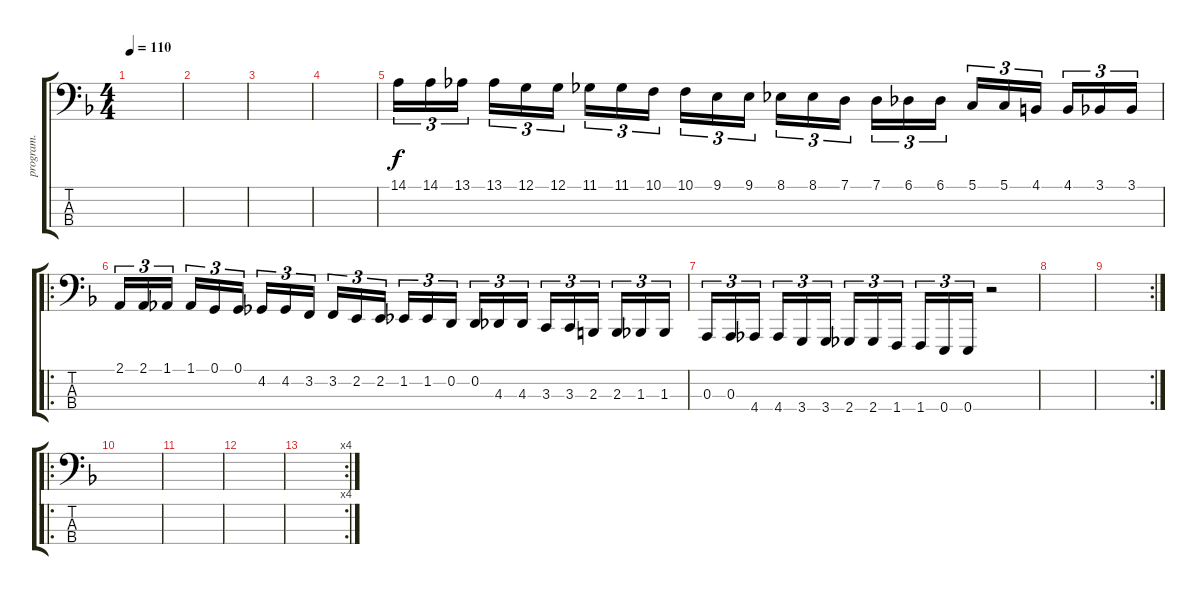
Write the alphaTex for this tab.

\track ("program." "program.") {instrument pad6metallic}
\staff {score tabs}
\tuning (G2 D2 A1 E1) {hide}
\ts (4 4)
\tempo 110
\clef f4
\ks f
|
|
|
|
14.1.16{tu (3 2)} 14.1.16{tu (3 2)} 13.1.16{tu (3 2)} 13.1.16{tu (3 2)} 12.1.16{tu (3 2)} 12.1.16{tu (3 2)} 11.1.16{tu (3 2)} 11.1.16{tu (3 2)} 10.1.16{tu (3 2)} 10.1.16{tu (3 2)} 9.1.16{tu (3 2)} 9.1.16{tu (3 2)} 8.1.16{tu (3 2)} 8.1.16{tu (3 2)} 7.1.16{tu (3 2)} 7.1.16{tu (3 2)} 6.1.16{tu (3 2)} 6.1.16{tu (3 2)} 5.1.16{tu (3 2)} 5.1.16{tu (3 2)} 4.1.16{tu (3 2)} 4.1.16{tu (3 2)} 3.1.16{tu (3 2)} 3.1.16{tu (3 2)} |
\ro
2.1.16{tu (3 2)} 2.1.16{tu (3 2)} 1.1.16{tu (3 2)} 1.1.16{tu (3 2)} 0.1.16{tu (3 2)} 0.1.16{tu (3 2)} 4.2.16{tu (3 2)} 4.2.16{tu (3 2)} 3.2.16{tu (3 2)} 3.2.16{tu (3 2)} 2.2.16{tu (3 2)} 2.2.16{tu (3 2)} 1.2.16{tu (3 2)} 1.2.16{tu (3 2)} 0.2.16{tu (3 2)} 0.2.16{tu (3 2)} 4.3.16{tu (3 2)} 4.3.16{tu (3 2)} 3.3.16{tu (3 2)} 3.3.16{tu (3 2)} 2.3.16{tu (3 2)} 2.3.16{tu (3 2)} 1.3.16{tu (3 2)} 1.3.16{tu (3 2)} |
0.3.16{tu (3 2)} 0.3.16{tu (3 2)} 4.4.16{tu (3 2)} 4.4.16{tu (3 2)} 3.4.16{tu (3 2)} 3.4.16{tu (3 2)} 2.4.16{tu (3 2)} 2.4.16{tu (3 2)} 1.4.16{tu (3 2)} 1.4.16{tu (3 2)} 0.4.16{tu (3 2)} 0.4.16{tu (3 2)} r.2 |
|
\rc 2
|
\ro
|
|
|
\rc 4
